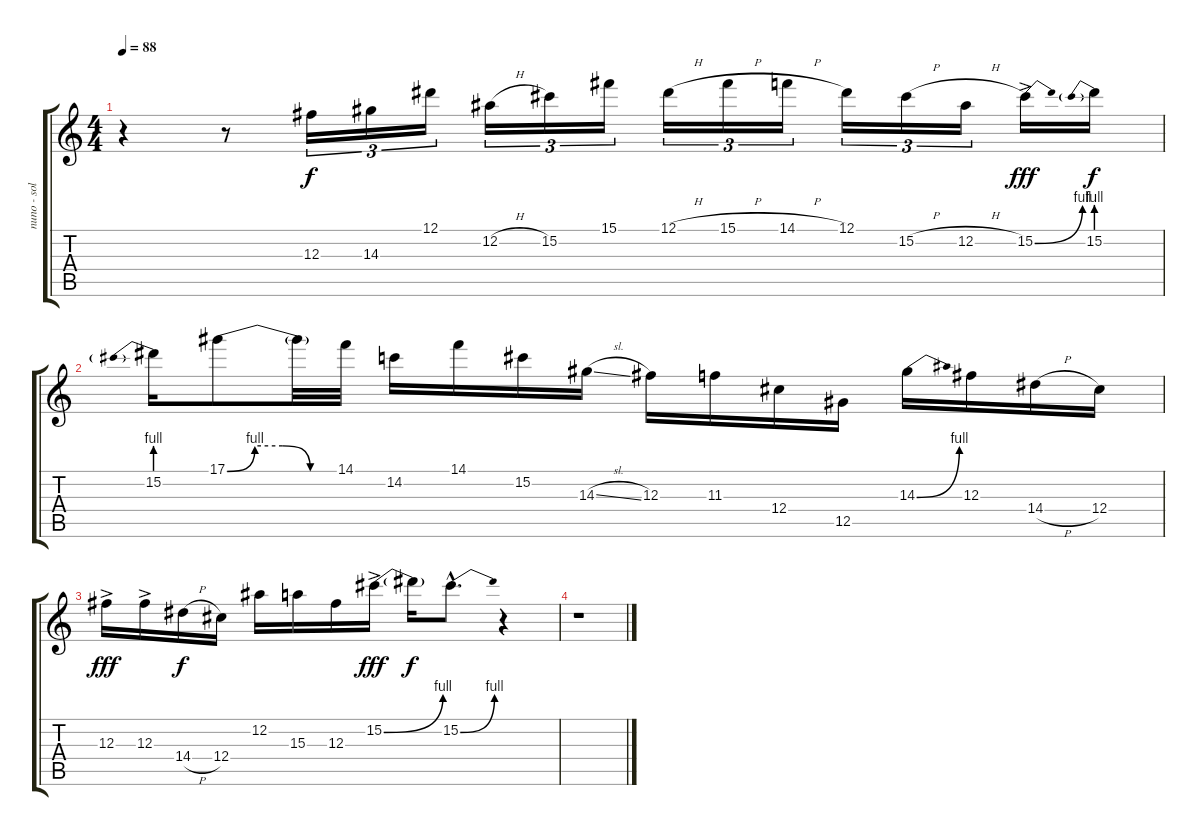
\track ("nuno - solo w/ wah" "nuno - sol") {instrument distortionguitar}
\staff {score tabs}
\tuning (Eb4 Bb3 Gb3 Db3 Ab2 Eb2) {hide}
\ts (4 4)
\tempo 88
\clef g2
\ks c
r.4{dy f} r.8 12.3.16{tu (3 2)} 14.3.16{tu (3 2)} 12.1.16{tu (3 2)} 12.2{h}.16{tu (3 2)} 15.2.16{tu (3 2)} 15.1.16{tu (3 2)} 12.1{h}.16{tu (3 2)} 15.1{h}.16{tu (3 2)} 14.1{h}.16{tu (3 2)} 12.1.16{tu (3 2)} 15.2{h}.16{tu (3 2)} 12.2{h}.16{tu (3 2)} 15.2{be (bend 0 0 60 4) ac}.16{dy fff} 15.2{be (prebend 0 4 60 4)}.16{dy f} |
15.2{be (prebend 0 4 60 4)}.16 17.1{be (custom 0 0 15 4 30 4 45 0 60 0)}.8 17.1{t}.32 14.1.32 14.2.16 14.1.16 15.2.16 14.3{sl}.16 12.3.16 11.3.16 12.4.16 12.5.16 14.3{be (bend 0 0 60 4)}.16 12.3.16 14.4{h}.16 12.4.16 |
12.3{ac}.16{dy fff} 12.3{ac}.16 14.4{h}.16{dy f} 12.4.16 12.2.16 15.3.16 12.3.16 15.2{be (bend 0 0 60 4) ac}.16{dy fff} 15.2{t}.16{dy f} 15.2{be (bend 0 0 60 4) hac}.8{d} r.4 |
r.1
